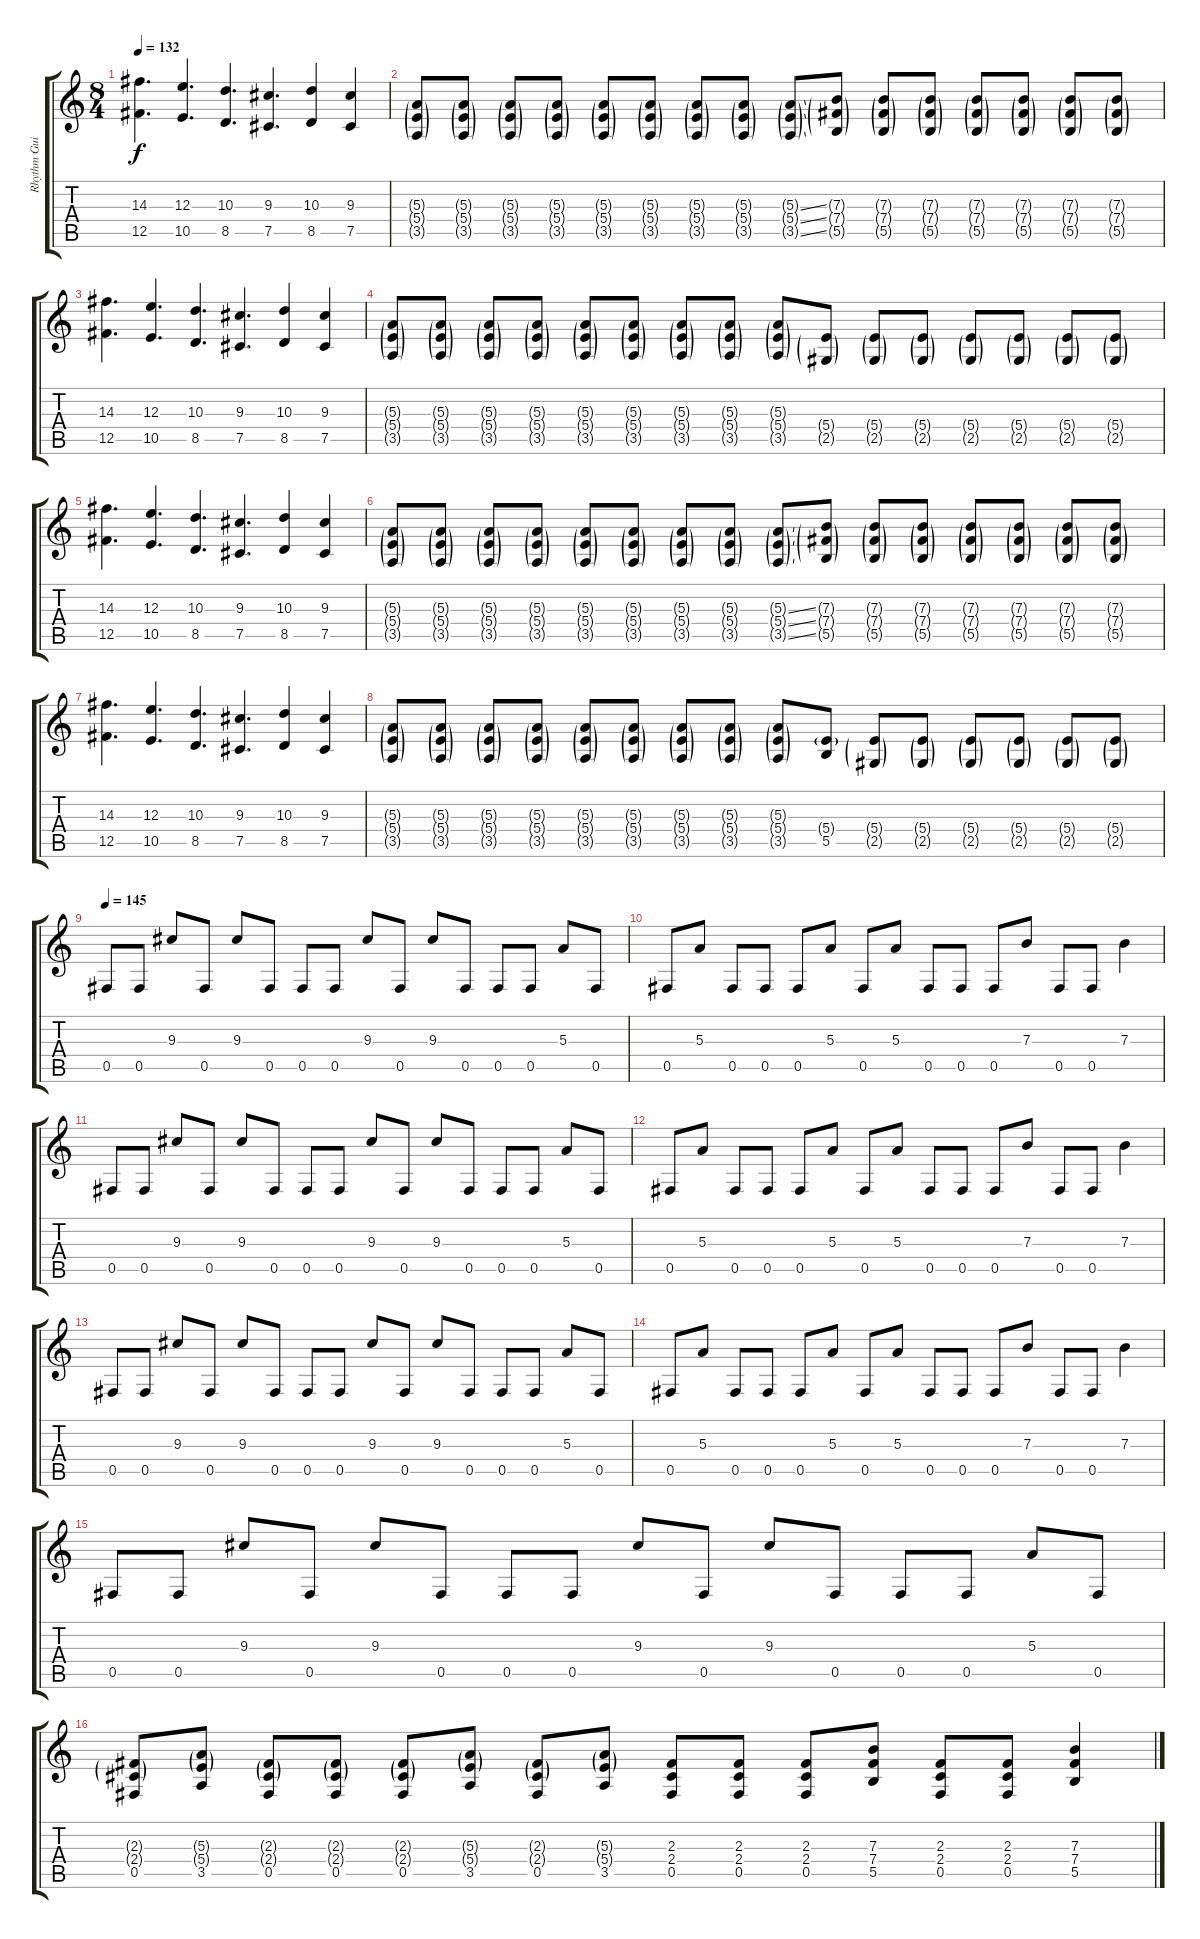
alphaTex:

\track ("Rhythm Guitar 2" "Rhythm Gui") {instrument distortionguitar}
\staff {score tabs}
\tuning (Db4 Ab3 E3 B2 Gb2 B1) {hide}
\ts (8 4)
\tempo 132
\clef g2
\ks c
(14.3 12.5).4{d dy f} (12.3 10.5).4{d} (10.3 8.5).4{d} (9.3 7.5).4{d} (10.3 8.5).4 (9.3 7.5).4 |
(5.3{g} 5.4{g} 3.5{g}).8 (5.3{g} 5.4{g} 3.5{g}).8 (5.3{g} 5.4{g} 3.5{g}).8 (5.3{g} 5.4{g} 3.5{g}).8 (5.3{g} 5.4{g} 3.5{g}).8 (5.3{g} 5.4{g} 3.5{g}).8 (5.3{g} 5.4{g} 3.5{g}).8 (5.3{g} 5.4{g} 3.5{g}).8 (5.3{ss g} 5.4{ss g} 3.5{ss g}).8 (7.3{g} 7.4{g} 5.5{g}).8 (7.3{g} 7.4{g} 5.5{g}).8 (7.3{g} 7.4{g} 5.5{g}).8 (7.3{g} 7.4{g} 5.5{g}).8 (7.3{g} 7.4{g} 5.5{g}).8 (7.3{g} 7.4{g} 5.5{g}).8 (7.3{g} 7.4{g} 5.5{g}).8 |
(14.3 12.5).4{d} (12.3 10.5).4{d} (10.3 8.5).4{d} (9.3 7.5).4{d} (10.3 8.5).4 (9.3 7.5).4 |
(5.3{g} 5.4{g} 3.5{g}).8 (5.3{g} 5.4{g} 3.5{g}).8 (5.3{g} 5.4{g} 3.5{g}).8 (5.3{g} 5.4{g} 3.5{g}).8 (5.3{g} 5.4{g} 3.5{g}).8 (5.3{g} 5.4{g} 3.5{g}).8 (5.3{g} 5.4{g} 3.5{g}).8 (5.3{g} 5.4{g} 3.5{g}).8 (5.3{g} 5.4{g} 3.5{g}).8 (5.4{g} 2.5{g}).8 (5.4{g} 2.5{g}).8 (5.4{g} 2.5{g}).8 (5.4{g} 2.5{g}).8 (5.4{g} 2.5{g}).8 (5.4{g} 2.5{g}).8 (5.4{g} 2.5{g}).8 |
(14.3 12.5).4{d} (12.3 10.5).4{d} (10.3 8.5).4{d} (9.3 7.5).4{d} (10.3 8.5).4 (9.3 7.5).4 |
(5.3{g} 5.4{g} 3.5{g}).8 (5.3{g} 5.4{g} 3.5{g}).8 (5.3{g} 5.4{g} 3.5{g}).8 (5.3{g} 5.4{g} 3.5{g}).8 (5.3{g} 5.4{g} 3.5{g}).8 (5.3{g} 5.4{g} 3.5{g}).8 (5.3{g} 5.4{g} 3.5{g}).8 (5.3{g} 5.4{g} 3.5{g}).8 (5.3{ss g} 5.4{ss g} 3.5{ss g}).8 (7.3{g} 7.4{g} 5.5{g}).8 (7.3{g} 7.4{g} 5.5{g}).8 (7.3{g} 7.4{g} 5.5{g}).8 (7.3{g} 7.4{g} 5.5{g}).8 (7.3{g} 7.4{g} 5.5{g}).8 (7.3{g} 7.4{g} 5.5{g}).8 (7.3{g} 7.4{g} 5.5{g}).8 |
(14.3 12.5).4{d} (12.3 10.5).4{d} (10.3 8.5).4{d} (9.3 7.5).4{d} (10.3 8.5).4 (9.3 7.5).4 |
(5.3{g} 5.4{g} 3.5{g}).8 (5.3{g} 5.4{g} 3.5{g}).8 (5.3{g} 5.4{g} 3.5{g}).8 (5.3{g} 5.4{g} 3.5{g}).8 (5.3{g} 5.4{g} 3.5{g}).8 (5.3{g} 5.4{g} 3.5{g}).8 (5.3{g} 5.4{g} 3.5{g}).8 (5.3{g} 5.4{g} 3.5{g}).8 (5.3{g} 5.4{g} 3.5{g}).8 (5.4{g} 5.5).8 (5.4{g} 2.5{g}).8 (5.4{g} 2.5{g}).8 (5.4{g} 2.5{g}).8 (5.4{g} 2.5{g}).8 (5.4{g} 2.5{g}).8 (5.4{g} 2.5{g}).8 |
\tempo 145
0.5.8 0.5.8 9.3.8 0.5.8 9.3.8 0.5.8 0.5.8 0.5.8 9.3.8 0.5.8 9.3.8 0.5.8 0.5.8 0.5.8 5.3.8 0.5.8 |
0.5.8 5.3.8 0.5.8 0.5.8 0.5.8 5.3.8 0.5.8 5.3.8 0.5.8 0.5.8 0.5.8 7.3.8 0.5.8 0.5.8 7.3.4 |
0.5.8 0.5.8 9.3.8 0.5.8 9.3.8 0.5.8 0.5.8 0.5.8 9.3.8 0.5.8 9.3.8 0.5.8 0.5.8 0.5.8 5.3.8 0.5.8 |
0.5.8 5.3.8 0.5.8 0.5.8 0.5.8 5.3.8 0.5.8 5.3.8 0.5.8 0.5.8 0.5.8 7.3.8 0.5.8 0.5.8 7.3.4 |
0.5.8 0.5.8 9.3.8 0.5.8 9.3.8 0.5.8 0.5.8 0.5.8 9.3.8 0.5.8 9.3.8 0.5.8 0.5.8 0.5.8 5.3.8 0.5.8 |
0.5.8 5.3.8 0.5.8 0.5.8 0.5.8 5.3.8 0.5.8 5.3.8 0.5.8 0.5.8 0.5.8 7.3.8 0.5.8 0.5.8 7.3.4 |
0.5.8 0.5.8 9.3.8 0.5.8 9.3.8 0.5.8 0.5.8 0.5.8 9.3.8 0.5.8 9.3.8 0.5.8 0.5.8 0.5.8 5.3.8 0.5.8 |
(2.3{g} 2.4{g} 0.5).8 (5.3{g} 5.4{g} 3.5).8 (2.3{g} 2.4{g} 0.5).8 (2.3{g} 2.4{g} 0.5).8 (2.3{g} 2.4{g} 0.5).8 (5.3{g} 5.4{g} 3.5).8 (2.3{g} 2.4{g} 0.5).8 (5.3{g} 5.4{g} 3.5).8 (2.3 2.4 0.5).8 (2.3 2.4 0.5).8 (2.3 2.4 0.5).8 (7.3 7.4 5.5).8 (2.3 2.4 0.5).8 (2.3 2.4 0.5).8 (7.3 7.4 5.5).4
